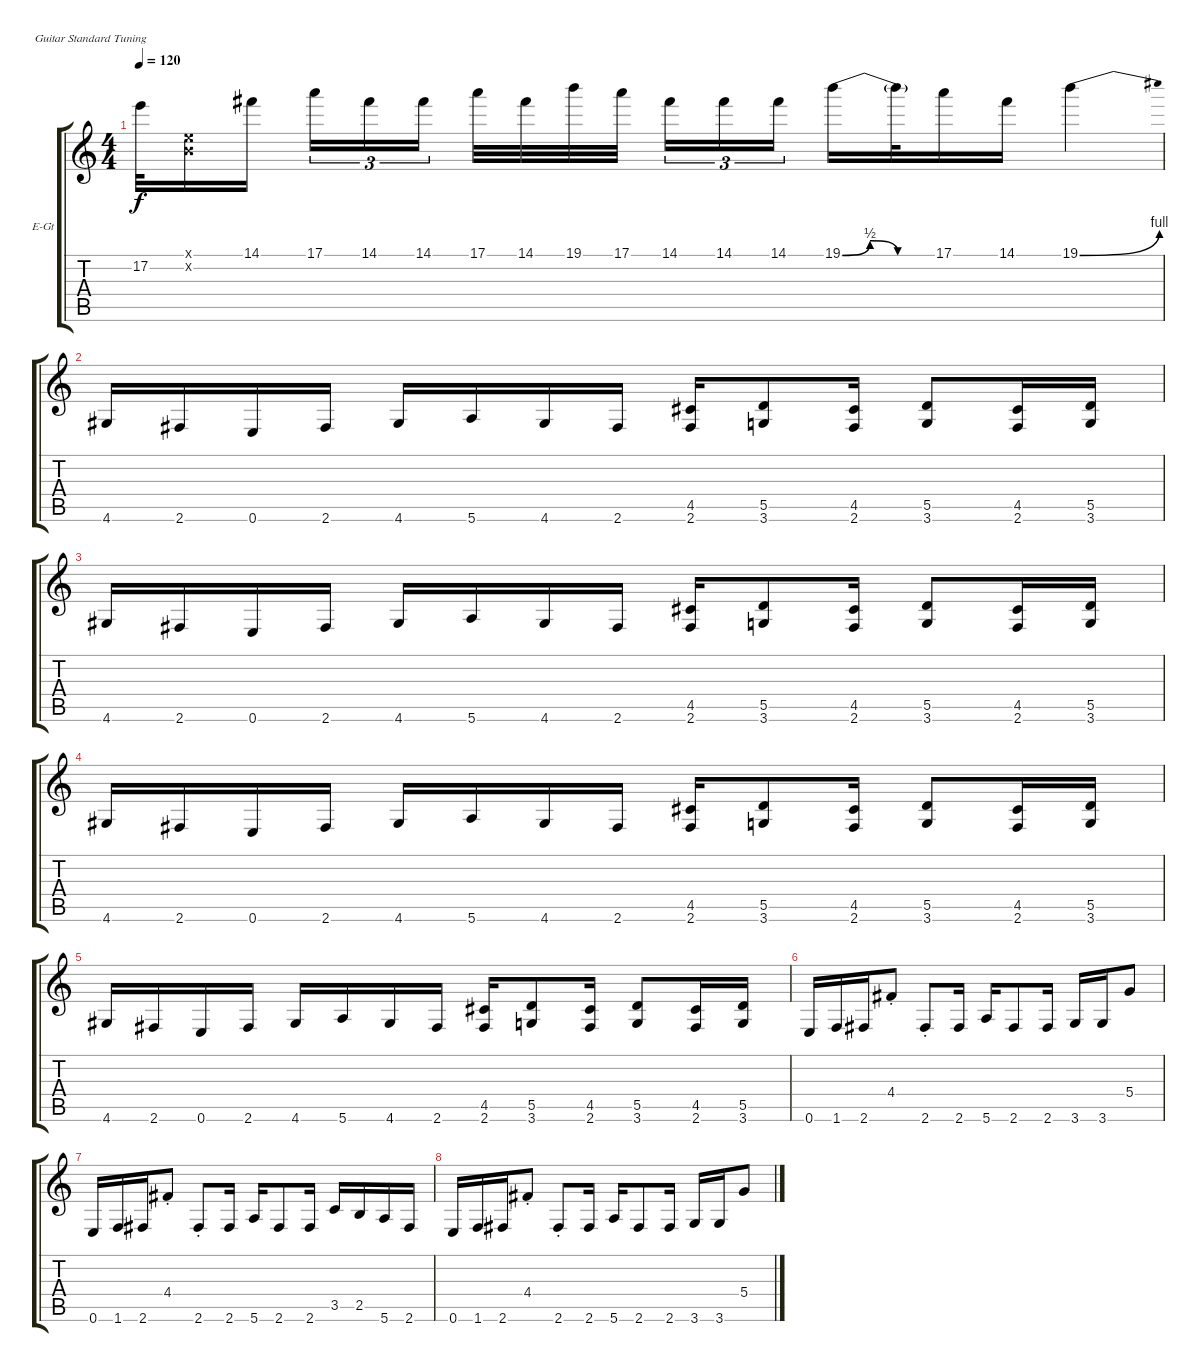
\bracketExtendMode groupsimilarinstruments
\firstSystemTrackNameOrientation horizontal
\otherSystemsTrackNameOrientation horizontal
\track ("Guitar +" "E-Gt") {instrument distortionguitar}
\staff {score tabs}
\tuning (E4 B3 G3 D3 A2 E2)
\ts (4 4)
\tempo 120
\clef g2
\scale
0.439643
\ks c
17.2.32{dy f} (0.1{x} 0.2{x}).16 14.1.16 17.1.16{tu (3 2)} 14.1.16{tu (3 2)} 14.1.16{tu (3 2)} 17.1.32 14.1.32 19.1.32 17.1.32 14.1.16{tu (3 2)} 14.1.16{tu (3 2)} 14.1.16{tu (3 2)} 19.1{be (bendrelease 0 0 30 2 30 2 60 0)}.16 19.1{be (hold 0 0 60 0) t}.32 17.1.16 14.1.16 19.1{be (bend 0 0 60 4)}.4 |
4.6.16 2.6.16 0.6.16 2.6.16 4.6.16 5.6.16 4.6.16 2.6.16 (4.5 2.6).16 (5.5 3.6).8 (4.5 2.6).16 (5.5 3.6).8 (4.5 2.6).16 (5.5 3.6).16 |
4.6.16 2.6.16 0.6.16 2.6.16 4.6.16 5.6.16 4.6.16 2.6.16 (4.5 2.6).16 (5.5 3.6).8 (4.5 2.6).16 (5.5 3.6).8 (4.5 2.6).16 (5.5 3.6).16 |
4.6.16 2.6.16 0.6.16 2.6.16 4.6.16 5.6.16 4.6.16 2.6.16 (4.5 2.6).16 (5.5 3.6).8 (4.5 2.6).16 (5.5 3.6).8 (4.5 2.6).16 (5.5 3.6).16 |
4.6.16 2.6.16 0.6.16 2.6.16 4.6.16 5.6.16 4.6.16 2.6.16 (4.5 2.6).16 (5.5 3.6).8 (4.5 2.6).16 (5.5 3.6).8 (4.5 2.6).16 (5.5 3.6).16 |
0.6.16 1.6.16 2.6.16 4.4{st}.8 2.6{st}.8 2.6.16 5.6.16 2.6.8 2.6.16 3.6.16 3.6.16 5.4.8 |
0.6.16 1.6.16 2.6.16 4.4{st}.8 2.6{st}.8 2.6.16 5.6.16 2.6.8 2.6.16 3.5.16 2.5.16 5.6.16 2.6.16 |
0.6.16 1.6.16 2.6.16 4.4{st}.8 2.6{st}.8 2.6.16 5.6.16 2.6.8 2.6.16 3.6.16 3.6.16 5.4.8
